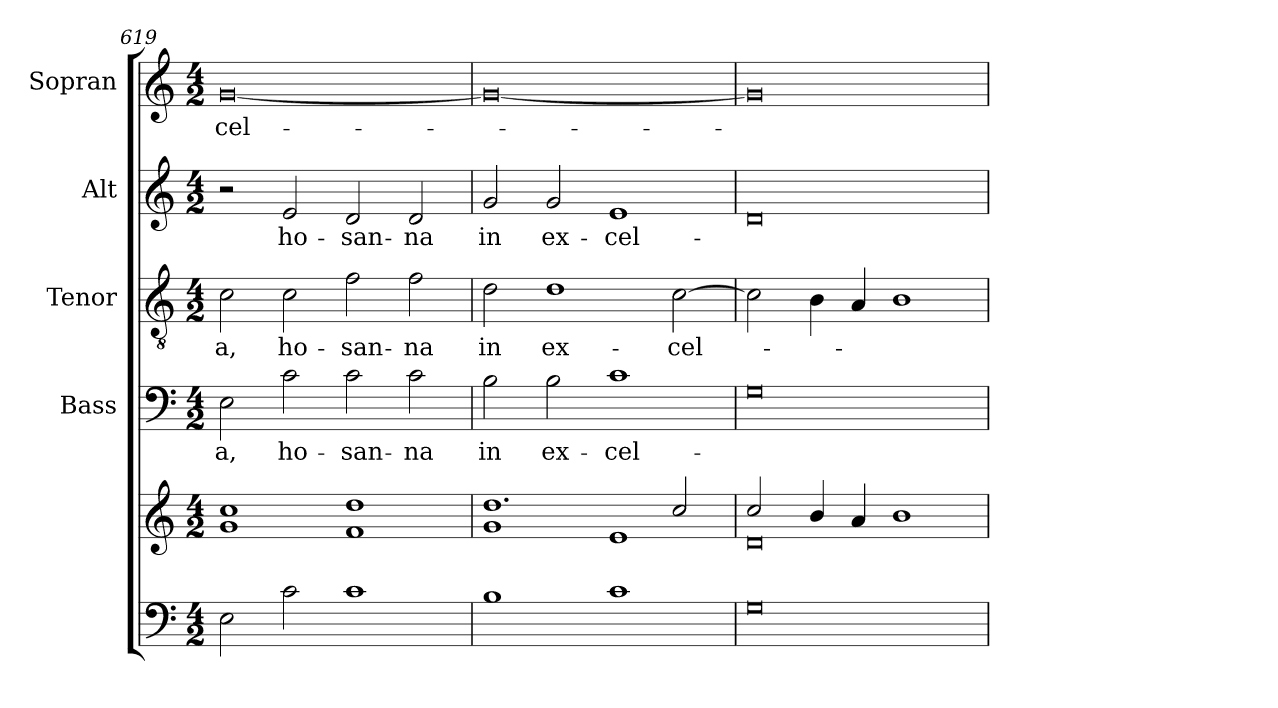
**kern	**kern	**kern	**text	**kern	**text	**kern	**text	**kern	**text
*part5	*part5	*part4	*part4	*part3	*part3	*part2	*part2	*part1	*part1
*staff6	*staff5	*staff4	*staff4	*staff3	*staff3	*staff2	*staff2	*staff1	*staff1
*	*	*I"Bass	*	*I"Tenor	*	*I"Alt	*	*I"Sopran	*
*	*	*I'B.	*	*I'T.	*	*I'A.	*	*I'S.	*
*clefF4	*clefG2	*clefF4	*	*clefGv2	*	*clefG2	*	*clefG2	*
*k[]	*k[]	*k[]	*	*k[]	*	*k[]	*	*k[]	*
*C:	*C:	*C:	*	*C:	*	*C:	*	*C:	*
*M4/2	*M4/2	*M4/2	*	*M4/2	*	*M4/2	*	*M4/2	*
=619	=619	=619	=619	=619	=619	=619	=619	=619	=619
!	!	!	!LO:LY:b	!	!LO:LY:b	!	!	!	!LO:LY:b
2E\	1g 1cc	2E\	-a,	2c\	-a,	2r	.	[0g	-cel-
!	!	!	!LO:LY:b	!	!LO:LY:b	!	!LO:LY:b	!	!
2c\	.	2c\	ho-	2c\	ho-	2e/	ho-	.	.
!	!	!	!LO:LY:b	!	!LO:LY:b	!	!LO:LY:b	!	!
1c	1f 1dd	2c\	-san-	2f\	-san-	2d/	-san-	.	.
!	!	!	!LO:LY:b	!	!LO:LY:b	!	!LO:LY:b	!	!
.	.	2c\	-na	2f\	-na	2d/	-na	.	.
=620	=620	=620	=620	=620	=620	=620	=620	=620	=620
*	*^	*	*	*	*	*	*	*	*
!	!	!	!	!LO:LY:b	!	!LO:LY:b	!	!LO:LY:b	!	!
1B	1.dd	1g	2B\	in	2d\	in	2g/	in	0g_	.
!	!	!	!	!LO:LY:b	!	!LO:LY:b	!	!LO:LY:b	!	!
.	.	.	2B\	ex-	1d	ex-	2g/	ex-	.	.
!	!	!	!	!LO:LY:b	!	!	!	!LO:LY:b	!	!
1c	.	1e	1c	-cel-	.	.	1e	-cel-	.	.
!	!	!	!	!	!	!LO:LY:b	!	!	!	!
.	2cc/	.	.	.	[2c\	-cel-	.	.	.	.
=621	=621	=621	=621	=621	=621	=621	=621	=621	=621	=621
0G	2cc/	0d	0G	.	2c\]	.	0d	.	0g]	.
.	4b/	.	.	.	4B\	.	.	.	.	.
.	4a/	.	.	.	4A/	.	.	.	.	.
.	1b	.	.	.	1B	.	.	.	.	.
*	*v	*v	*	*	*	*	*	*	*	*
=	=	=	=	=	=	=	=	=	=
*-	*-	*-	*-	*-	*-	*-	*-	*-	*-
